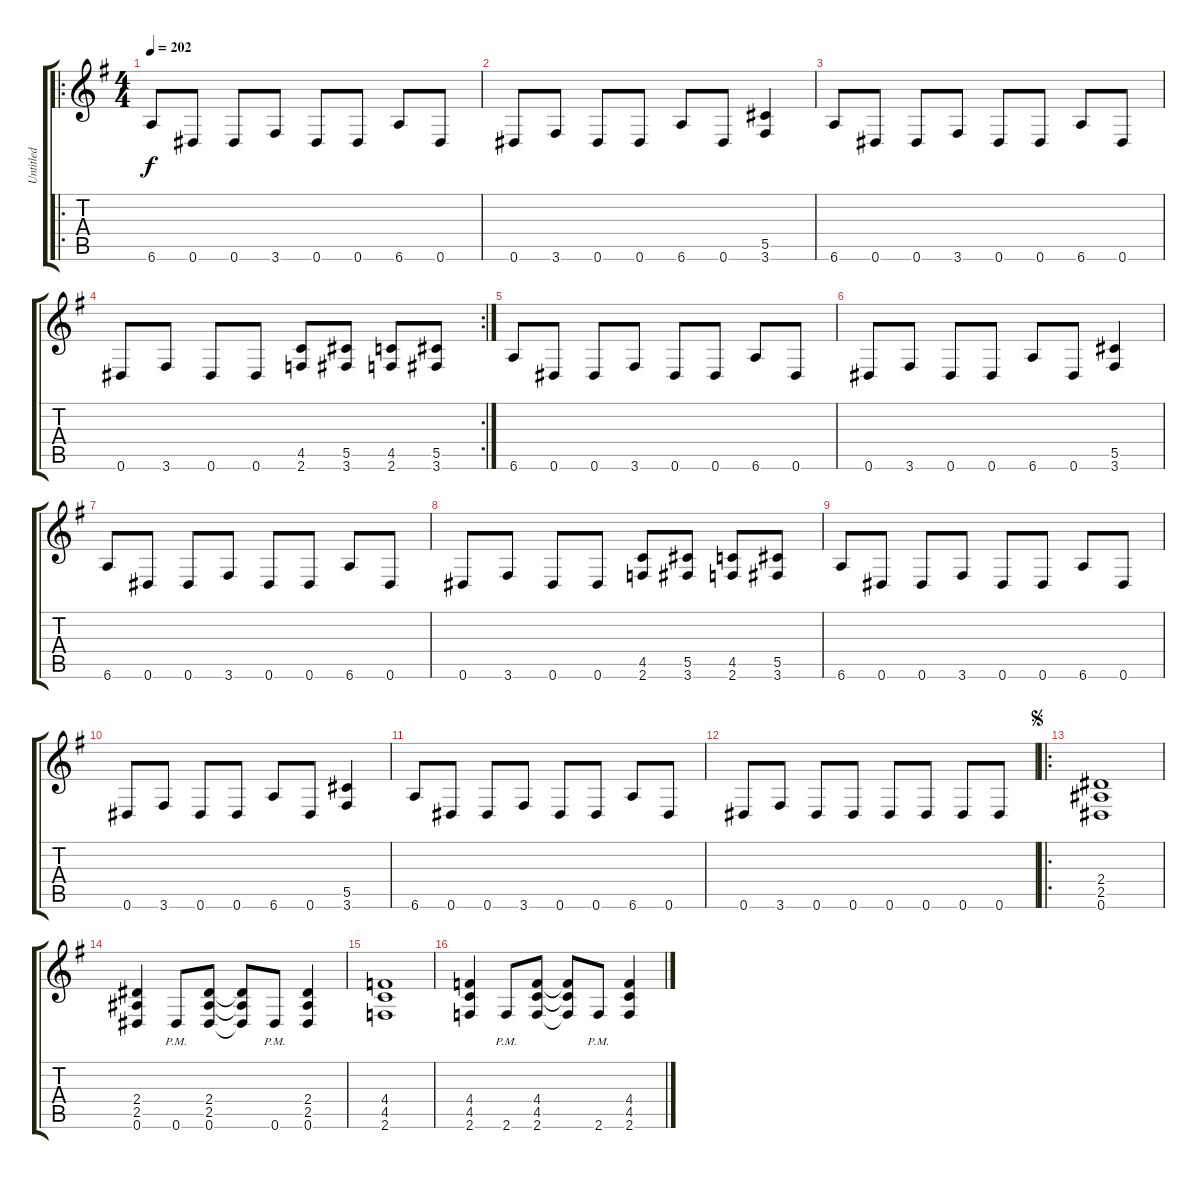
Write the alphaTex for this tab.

\track ("Untitled" "Untitled") {instrument distortionguitar}
\staff {score tabs}
\tuning (Eb4 Bb3 Gb3 Db3 Ab2 Eb2) {hide}
\ro
\ts (4 4)
\tempo 202
\clef g2
\ks g
6.6.8{dy f instrument distortionguitar} 0.6.8 0.6.8 3.6.8 0.6.8 0.6.8 6.6.8 0.6.8 |
0.6.8 3.6.8 0.6.8 0.6.8 6.6.8 0.6.8 (5.5 3.6).4 |
6.6.8 0.6.8 0.6.8 3.6.8 0.6.8 0.6.8 6.6.8 0.6.8 |
\rc 2
0.6.8 3.6.8 0.6.8 0.6.8 (4.5 2.6).8 (5.5 3.6).8 (4.5 2.6).8 (5.5 3.6).8 |
6.6.8 0.6.8 0.6.8 3.6.8 0.6.8 0.6.8 6.6.8 0.6.8 |
0.6.8 3.6.8 0.6.8 0.6.8 6.6.8 0.6.8 (5.5 3.6).4 |
6.6.8 0.6.8 0.6.8 3.6.8 0.6.8 0.6.8 6.6.8 0.6.8 |
0.6.8 3.6.8 0.6.8 0.6.8 (4.5 2.6).8 (5.5 3.6).8 (4.5 2.6).8 (5.5 3.6).8 |
6.6.8 0.6.8 0.6.8 3.6.8 0.6.8 0.6.8 6.6.8 0.6.8 |
0.6.8 3.6.8 0.6.8 0.6.8 6.6.8 0.6.8 (5.5 3.6).4 |
6.6.8 0.6.8 0.6.8 3.6.8 0.6.8 0.6.8 6.6.8 0.6.8 |
0.6.8 3.6.8 0.6.8 0.6.8 0.6.8 0.6.8 0.6.8 0.6.8 |
\ro
\jump segno
(2.4 2.5 0.6).1 |
(2.4 2.5 0.6).4 0.6{pm}.8 (2.4 2.5 0.6).8 (2.4{t} 2.5{t} 0.6{t}).8 0.6{pm}.8 (2.4 2.5 0.6).4 |
(4.4 4.5 2.6).1 |
(4.4 4.5 2.6).4 2.6{pm}.8 (4.4 4.5 2.6).8 (4.4{t} 4.5{t} 2.6{t}).8 2.6{pm}.8 (4.4 4.5 2.6).4
